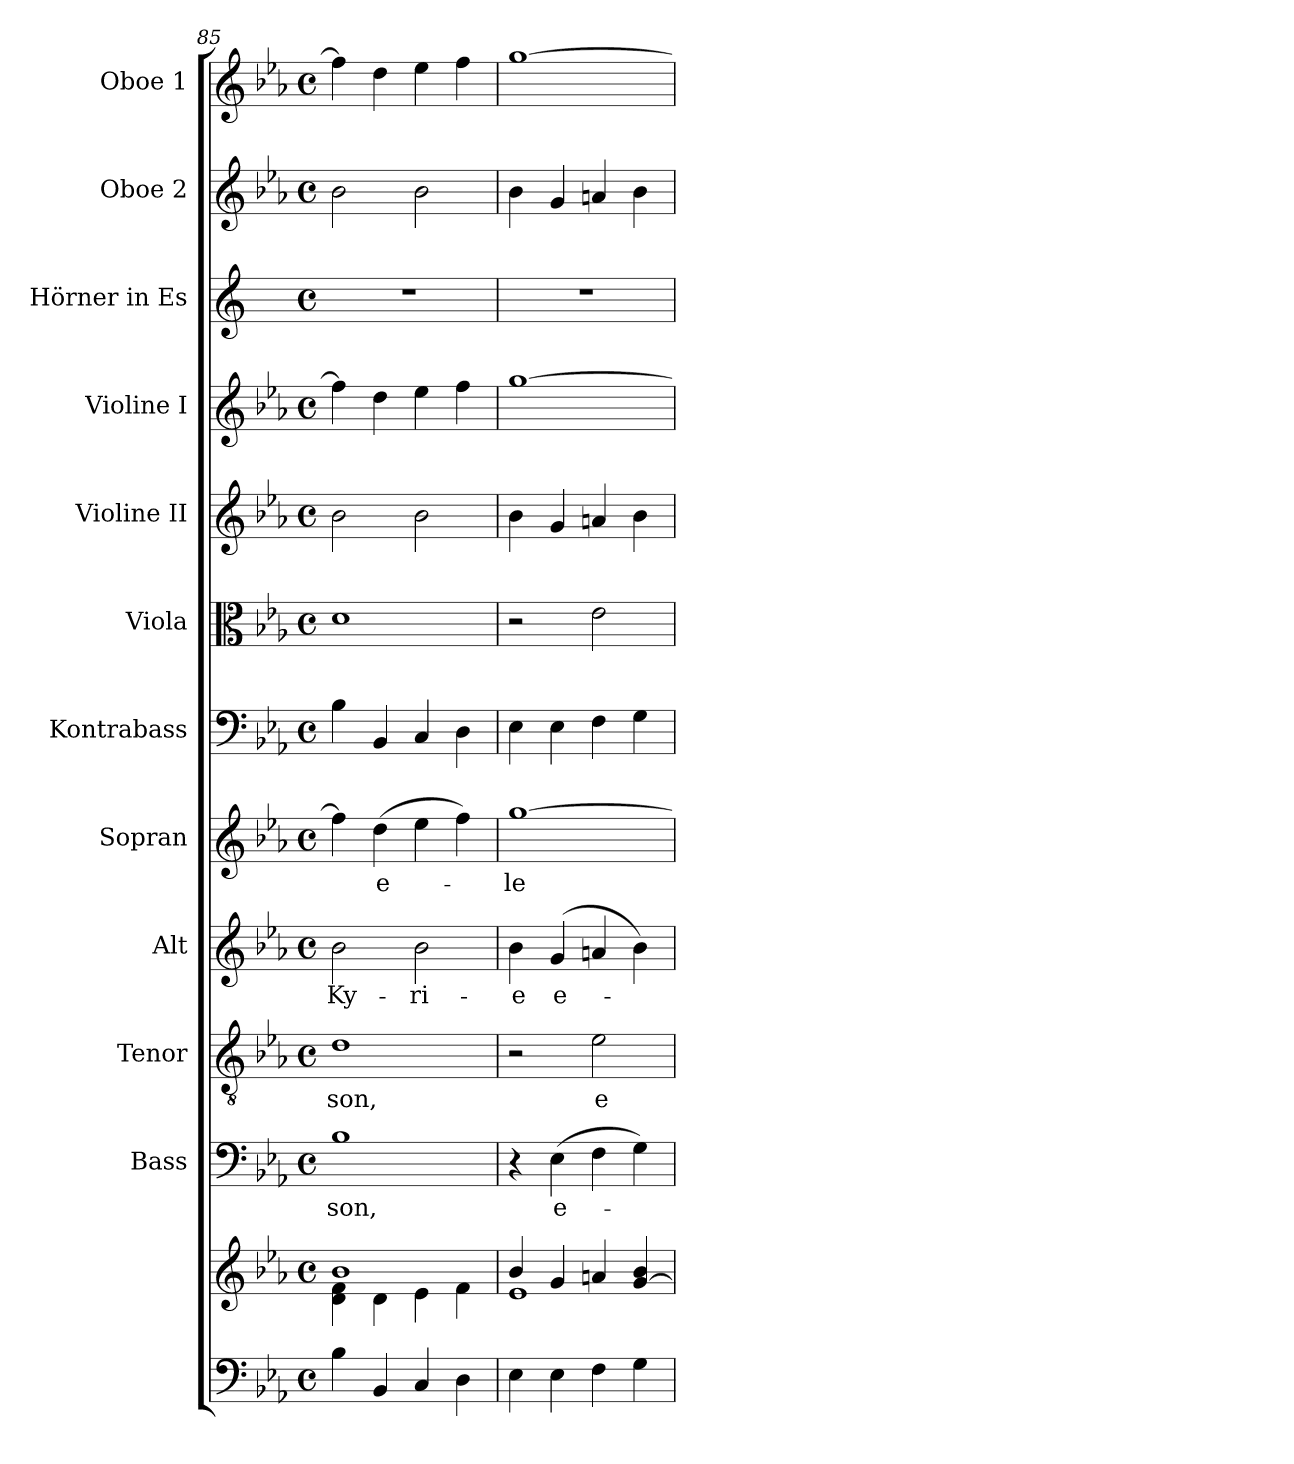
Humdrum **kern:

**kern	**kern	**kern	**text	**kern	**text	**kern	**text	**kern	**text	**kern	**kern	**kern	**kern	**kern	**kern	**kern
*part12	*part12	*part11	*part11	*part10	*part10	*part9	*part9	*part8	*part8	*part7	*part6	*part5	*part4	*part3	*part2	*part1
*staff13	*staff12	*staff11	*staff11	*staff10	*staff10	*staff9	*staff9	*staff8	*staff8	*staff7	*staff6	*staff5	*staff4	*staff3	*staff2	*staff1
*	*	*I"Bass	*	*I"Tenor	*	*I"Alt	*	*I"Sopran	*	*I"Kontrabass	*I"Viola	*I"Violine II	*I"Violine I	*I"Hörner in Es	*I"Oboe 2	*I"Oboe 1
*	*	*I'B.	*	*I'T.	*	*I'A.	*	*I'S.	*	*I'Kb.	*I'Vla.	*I'Vl. II	*I'Vl. I	*	*I'Ob. 2	*I'Ob. 1
!!LO:PB:g=z
*clefF4	*clefG2	*clefF4	*	*clefGv2	*	*clefG2	*	*clefG2	*	*clefF4	*clefC3	*clefG2	*clefG2	*clefG2	*clefG2	*clefG2
*	*	*	*	*	*	*	*	*	*	*ITrd7c12	*	*	*	*ITrd5c9	*	*
*k[b-e-a-]	*k[b-e-a-]	*k[b-e-a-]	*	*k[b-e-a-]	*	*k[b-e-a-]	*	*k[b-e-a-]	*	*k[b-e-a-]	*k[b-e-a-]	*k[b-e-a-]	*k[b-e-a-]	*k[b-e-a-]	*k[b-e-a-]	*k[b-e-a-]
*E-:	*E-:	*E-:	*	*E-:	*	*E-:	*	*E-:	*	*E-:	*E-:	*E-:	*E-:	*E-:	*E-:	*E-:
*M4/4	*M4/4	*M4/4	*	*M4/4	*	*M4/4	*	*M4/4	*	*M4/4	*M4/4	*M4/4	*M4/4	*M4/4	*M4/4	*M4/4
*met(c)	*met(c)	*met(c)	*	*met(c)	*	*met(c)	*	*met(c)	*	*met(c)	*met(c)	*met(c)	*met(c)	*met(c)	*met(c)	*met(c)
=85	=85	=85	=85	=85	=85	=85	=85	=85	=85	=85	=85	=85	=85	=85	=85	=85
*	*^	*	*	*	*	*	*	*	*	*	*	*	*	*	*	*
!	!	!	!	!LO:LY:b	!	!LO:LY:b	!	!LO:LY:b	!	!	!	!	!	!	!	!	!
4B-\	1b-	4d\ 4f\	1B-	-son,	1d	-son,	2b-\	Ky-	4ff\]	.	4BB-\	1d	2b-\	4ff\]	1r	2b-\	4ff\]
!	!	!	!	!	!	!	!	!	!	!LO:LY:b	!	!	!	!	!	!	!
4BB-/	.	4d\	.	.	.	.	.	.	(>4dd\	e-	4BBB-/	.	.	4dd\	.	.	4dd\
!	!	!	!	!	!	!	!	!LO:LY:b	!	!	!	!	!	!	!	!	!
4C/	.	4e-\	.	.	.	.	2b-\	-ri-	4ee-\	.	4CC/	.	2b-\	4ee-\	.	2b-\	4ee-\
4D\	.	4f\	.	.	.	.	.	.	4ff\)	.	4DD\	.	.	4ff\	.	.	4ff\
=86	=86	=86	=86	=86	=86	=86	=86	=86	=86	=86	=86	=86	=86	=86	=86	=86	=86
!	!	!	!	!	!	!	!	!LO:LY:b	!	!LO:LY:b	!	!	!	!	!	!	!
4E-\	4b-/	1e-	4r	.	2r	.	4b-\	-e	[1gg	-le-	4EE-\	2r	4b-\	[1gg	1r	4b-\	[1gg
!	!	!	!	!LO:LY:b	!	!	!	!LO:LY:b	!	!	!	!	!	!	!	!	!
4E-\	4g/	.	(>4E-\	e-	.	.	(4g/	e-	.	.	4EE-\	.	4g/	.	.	4g/	.
!	!	!	!	!	!	!LO:LY:b	!	!	!	!	!	!	!	!	!	!	!
4F\	4an/	.	4F\	.	2e-\	e-	4an/	.	.	.	4FF\	2e-\	4an/	.	.	4an/	.
4G\	[<4g/ 4b-/	.	4G\)	.	.	.	4b-\)	.	.	.	4GG\	.	4b-\	.	.	4b-\	.
*	*v	*v	*	*	*	*	*	*	*	*	*	*	*	*	*	*	*
=	=	=	=	=	=	=	=	=	=	=	=	=	=	=	=	=
*-	*-	*-	*-	*-	*-	*-	*-	*-	*-	*-	*-	*-	*-	*-	*-	*-
